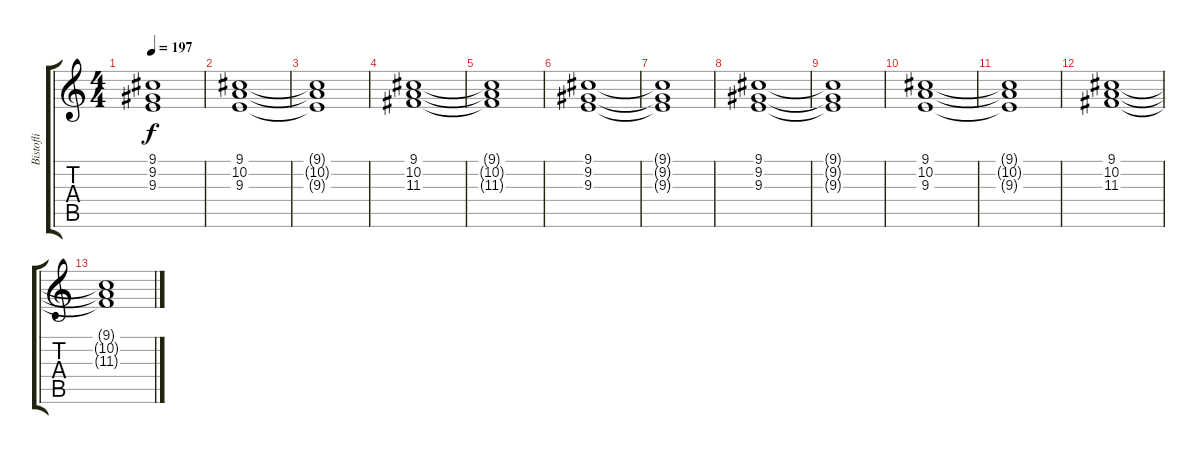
\track ("Bistofli" "Bistofli") {instrument rockorgan}
\staff {score tabs}
\tuning (E4 B3 G3 D3 A2 E2) {hide}
\ts (4 4)
\tempo 197
\clef g2
\ks c
(9.1{t} 9.2{t} 9.3{t}).1{dy f} |
(9.1 10.2 9.3).1 |
(9.1{t} 10.2{t} 9.3{t}).1 |
(9.1 10.2 11.3).1 |
(9.1{t} 10.2{t} 11.3{t}).1 |
(9.1 9.2 9.3).1 |
(9.1{t} 9.2{t} 9.3{t}).1 |
(9.1 9.2 9.3).1 |
(9.1{t} 9.2{t} 9.3{t}).1 |
(9.1 10.2 9.3).1 |
(9.1{t} 10.2{t} 9.3{t}).1 |
(9.1 10.2 11.3).1 |
(9.1{t} 10.2{t} 11.3{t}).1
